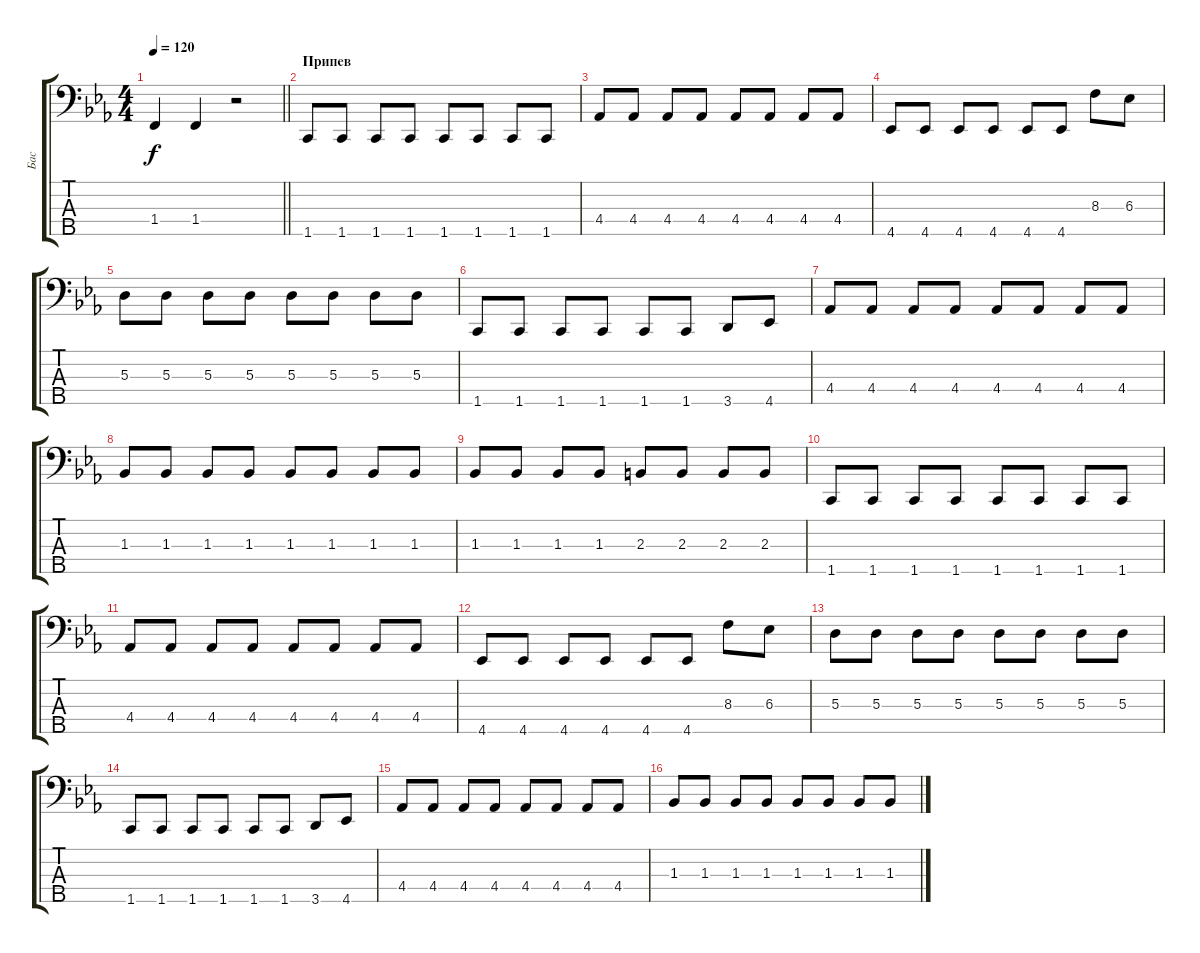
\track ("Бас" "Бас") {instrument electricbassfinger}
\staff {score tabs}
\tuning (G2 D2 A1 E1 B0) {hide}
\ts (4 4)
\tempo 120
\clef f4
\barLineRight lightlight
\ks cminor
1.4.4{dy f} 1.4.4 r.2 |
\section ("" "Припев")
1.5.8 1.5.8 1.5.8 1.5.8 1.5.8 1.5.8 1.5.8 1.5.8 |
4.4.8 4.4.8 4.4.8 4.4.8 4.4.8 4.4.8 4.4.8 4.4.8 |
4.5.8 4.5.8 4.5.8 4.5.8 4.5.8 4.5.8 8.3.8 6.3.8 |
5.3.8 5.3.8 5.3.8 5.3.8 5.3.8 5.3.8 5.3.8 5.3.8 |
1.5.8 1.5.8 1.5.8 1.5.8 1.5.8 1.5.8 3.5.8 4.5.8 |
4.4.8 4.4.8 4.4.8 4.4.8 4.4.8 4.4.8 4.4.8 4.4.8 |
1.3.8 1.3.8 1.3.8 1.3.8 1.3.8 1.3.8 1.3.8 1.3.8 |
1.3.8 1.3.8 1.3.8 1.3.8 2.3.8 2.3.8 2.3.8 2.3.8 |
1.5.8 1.5.8 1.5.8 1.5.8 1.5.8 1.5.8 1.5.8 1.5.8 |
4.4.8 4.4.8 4.4.8 4.4.8 4.4.8 4.4.8 4.4.8 4.4.8 |
4.5.8 4.5.8 4.5.8 4.5.8 4.5.8 4.5.8 8.3.8 6.3.8 |
5.3.8 5.3.8 5.3.8 5.3.8 5.3.8 5.3.8 5.3.8 5.3.8 |
1.5.8 1.5.8 1.5.8 1.5.8 1.5.8 1.5.8 3.5.8 4.5.8 |
4.4.8 4.4.8 4.4.8 4.4.8 4.4.8 4.4.8 4.4.8 4.4.8 |
1.3.8 1.3.8 1.3.8 1.3.8 1.3.8 1.3.8 1.3.8 1.3.8
